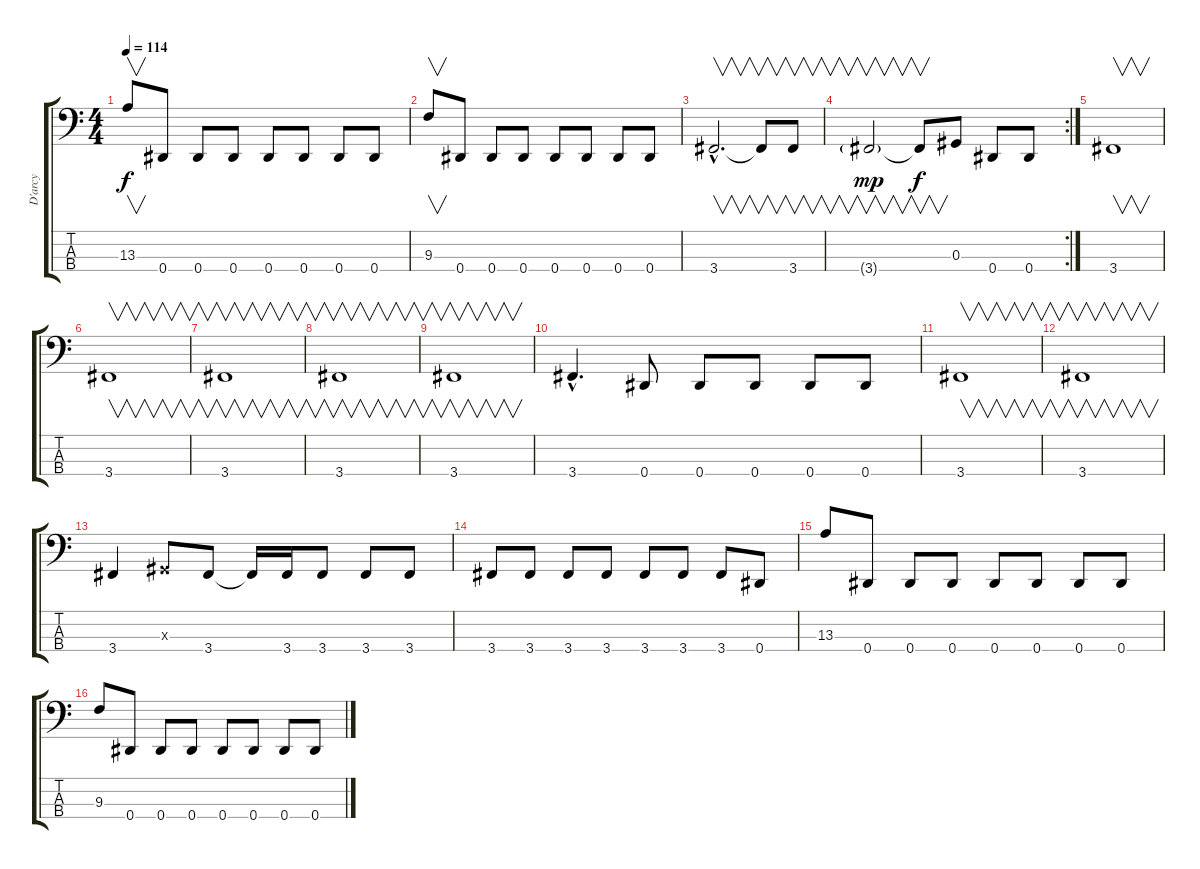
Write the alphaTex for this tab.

\track ("D'arcy" "D'arcy") {instrument electricbasspick}
\staff {score tabs}
\tuning (Gb2 Db2 Ab1 Eb1) {hide}
\ts (4 4)
\tempo 114
\clef f4
\ks c
13.3.8{v dy f} 0.4.8 0.4.8 0.4.8 0.4.8 0.4.8 0.4.8 0.4.8 |
9.3.8{v} 0.4.8 0.4.8 0.4.8 0.4.8 0.4.8 0.4.8 0.4.8 |
3.4{hac}.2{v d} 3.4{t}.8{v} 3.4.8{v} |
\rc 2
3.4{g}.2{v dy mp} 3.4{t}.8{v dy f} 0.3.8 0.4.8 0.4.8 |
3.4.1{v} |
3.4.1{v} |
3.4.1{v} |
3.4.1{v} |
3.4.1{v} |
3.4{hac}.4{d} 0.4.8 0.4.8 0.4.8 0.4.8 0.4.8 |
3.4.1{v} |
3.4.1{v} |
3.4.4 0.3{x}.8 3.4.8 3.4{t}.16 3.4.16 3.4.8 3.4.8 3.4.8 |
3.4.8 3.4.8 3.4.8 3.4.8 3.4.8 3.4.8 3.4.8 0.4.8 |
13.3.8 0.4.8 0.4.8 0.4.8 0.4.8 0.4.8 0.4.8 0.4.8 |
9.3.8 0.4.8 0.4.8 0.4.8 0.4.8 0.4.8 0.4.8 0.4.8
